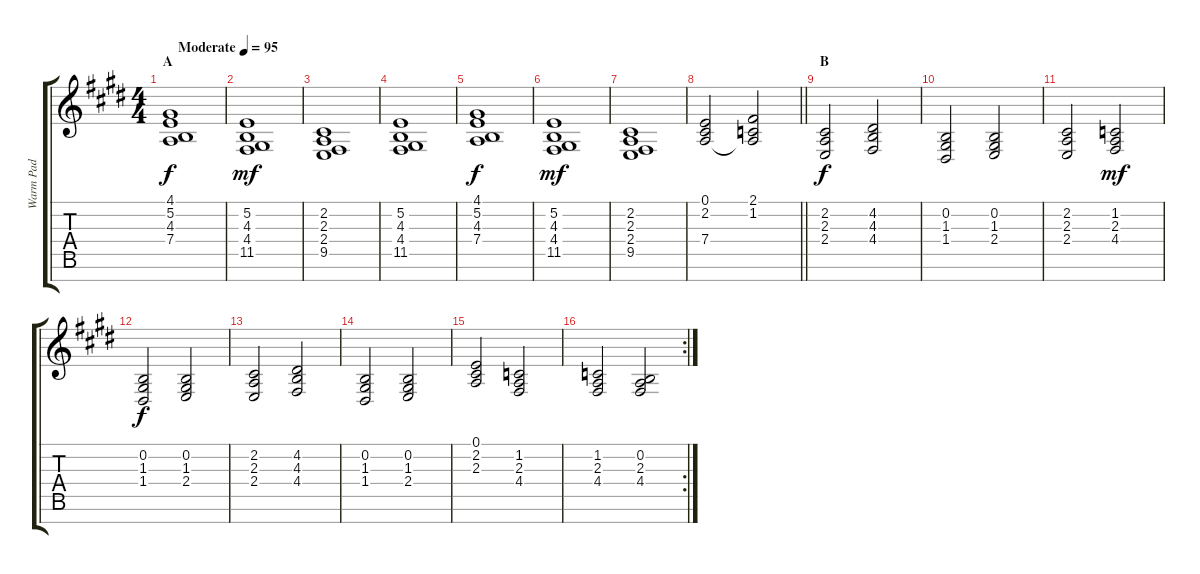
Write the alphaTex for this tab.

\track ("Warm Pad" "Warm Pad") {instrument pad2warm}
\staff {score tabs}
\tuning (E4 B3 G3 D3 A2 E2 B1) {hide}
\ts (4 4)
\section ("" "A")
\tempo (95 "Moderate")
\clef g2
\ks e
(4.1 5.2 4.3 7.4).1{dy f instrument pad2warm} |
(5.2 4.3 4.4 11.5).1{dy mf} |
(2.2 2.3 2.4 9.5).1 |
(5.2 4.3 4.4 11.5).1 |
(4.1 5.2 4.3 7.4).1{dy f} |
(5.2 4.3 4.4 11.5).1{dy mf} |
(2.2 2.3 2.4 9.5).1 |
\barLineRight lightlight
(0.1 2.2 7.4).2 (2.1 1.2 7.4{t}).2 |
\section ("" "B")
(2.2 2.3 2.4).2{dy f} (4.2 4.3 4.4).2 |
(0.2 1.3 1.4).2 (0.2 1.3 2.4).2 |
(2.2 2.3 2.4).2 (1.2 2.3 4.4).2{dy mf} |
(0.2 1.3 1.4).2{dy f} (0.2 1.3 2.4).2 |
(2.2 2.3 2.4).2 (4.2 4.3 4.4).2 |
(0.2 1.3 1.4).2 (0.2 1.3 2.4).2 |
(0.1 2.2 2.3).2 (1.2 2.3 4.4).2 |
\rc 2
(1.2 2.3 4.4).2 (0.2 2.3 4.4).2
